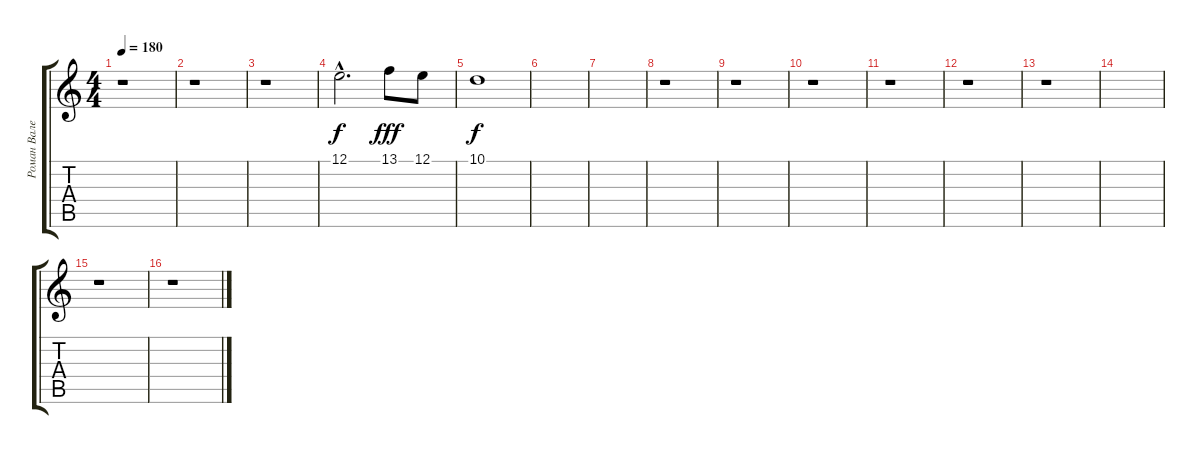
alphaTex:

\track ("Роман Валерьев" "Роман Вале") {instrument brasssection}
\staff {score tabs}
\tuning (E4 B3 G3 D3 A2 E2) {hide}
\ts (4 4)
\tempo 180
\clef g2
\ks c
r.1{dy f} |
r.1 |
r.1 |
12.1{hac}.2{d} 13.1.8{dy fff} 12.1.8 |
10.1.1{dy f} |
|
|
r.1 |
r.1 |
r.1 |
r.1 |
r.1 |
r.1 |
|
r.1 |
r.1
